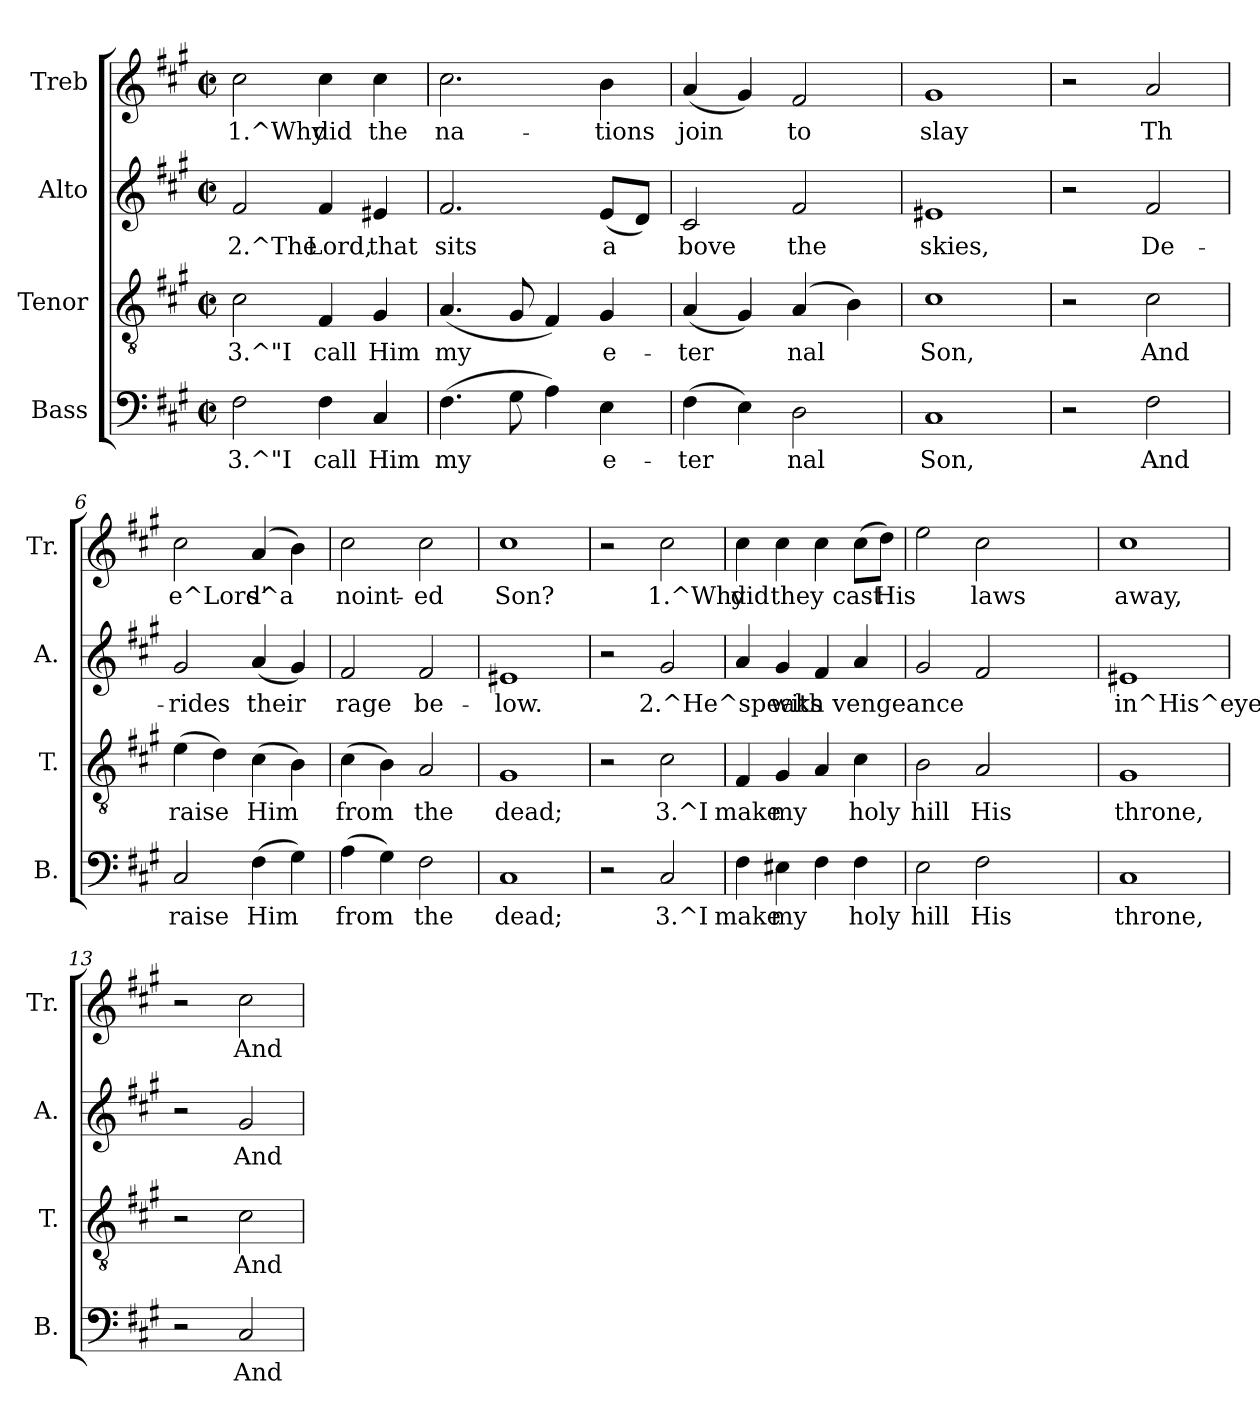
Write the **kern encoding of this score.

**kern	**text	**kern	**text	**kern	**text	**kern	**text
*part4	*part4	*part3	*part3	*part2	*part2	*part1	*part1
*staff4	*staff4	*staff3	*staff3	*staff2	*staff2	*staff1	*staff1
*I"Bass	*	*I"Tenor	*	*I"Alto	*	*I"Treb	*
*I'B.	*	*I'T.	*	*I'A.	*	*I'Tr.	*
!!LO:PB:g=z
*stria5	*	*stria5	*	*stria5	*	*stria5	*
*clefF4	*	*clefGv2	*	*clefG2	*	*clefG2	*
*k[f#c#g#]	*	*k[f#c#g#]	*	*k[f#c#g#]	*	*k[f#c#g#]	*
*A:	*	*A:	*	*A:	*	*A:	*
*M2/2	*	*M2/2	*	*M2/2	*	*M2/2	*
*met(c|)	*	*met(c|)	*	*met(c|)	*	*met(c|)	*
=1	=1	=1	=1	=1	=1	=1	=1
!	!LO:LY:a:rj	!	!LO:LY:b:rj	!	!LO:LY:b:rj	!	!LO:LY:b:rj
2F#\	3.^"I	2c#\	3.^"I	2f#/	2.^The	2cc#\	1.^Why
!	!LO:LY:a:rj	!	!LO:LY:b:rj	!	!LO:LY:b:rj	!	!LO:LY:b:rj
4F#\	call	4F#/	call	4f#/	Lord,	4cc#\	did
!	!LO:LY:a:rj	!	!LO:LY:b:rj	!	!LO:LY:b:rj	!	!LO:LY:b:rj
4C#/	Him	4G#/	Him	4e#X/	that	4cc#\	the
=2	=2	=2	=2	=2	=2	=2	=2
!	!LO:LY:a:rj	!	!LO:LY:b:rj	!	!LO:LY:b:rj	!	!LO:LY:b:rj
(>4.F#\	my	(<4.A/	my	2.f#/	sits	2.cc#\	na-
!	!LO:LY:a:rj	!	!LO:LY:b:rj	!	!	!	!
8G#\	.	8G#/	.	.	.	.	.
!	!LO:LY:a:rj	!	!LO:LY:b:rj	!	!	!	!
4A\)	.	4F#/)	.	.	.	.	.
!	!LO:LY:a:rj	!	!LO:LY:b:rj	!	!LO:LY:b:rj	!	!LO:LY:b:rj
4E\	e-	4G#/	e-	(<8e/L	a-	4b\	-tions
!	!	!	!	!	!LO:LY:b:rj	!	!
.	.	.	.	8d/J)	--	.	.
=3	=3	=3	=3	=3	=3	=3	=3
!	!LO:LY:a:rj	!	!LO:LY:b:rj	!	!LO:LY:b:rj	!	!LO:LY:b:rj
(>4F#\	-ter-	(<4A/	-ter-	2c#/	-bove	(<4a/	join
!	!LO:LY:a:rj	!	!LO:LY:b:rj	!	!	!	!LO:LY:b:rj
4E\)	--	4G#/)	--	.	.	4g#/)	.
!	!LO:LY:a:rj	!	!LO:LY:b:rj	!	!LO:LY:b:rj	!	!LO:LY:b:rj
2D\	-nal	(>4A/	-nal	2f#/	the	2f#/	to
!	!	!	!LO:LY:b:rj	!	!	!	!
.	.	4B\)	.	.	.	.	.
=4	=4	=4	=4	=4	=4	=4	=4
!	!LO:LY:a:rj	!	!LO:LY:b:rj	!	!LO:LY:b:rj	!	!LO:LY:b:rj
1C#	Son,	1c#	Son,	1e#X	skies,	1g#	slay
=5	=5	=5	=5	=5	=5	=5	=5
2r	.	2r	.	2r	.	2r	.
!	!LO:LY:a:rj	!	!LO:LY:b:rj	!	!LO:LY:b:rj	!	!LO:LY:b:rj
2F#\	And	2c#\	And	2f#/	De-	2a/	Th
=6	=6	=6	=6	=6	=6	=6	=6
!	!LO:LY:a:rj	!	!LO:LY:b:rj	!	!LO:LY:b:rj	!	!LO:LY:b:rj
2C#/	raise	(>4e\	raise	2g#/	-rides	2cc#\	e^Lord'
!	!	!	!LO:LY:b:rj	!	!	!	!
.	.	4d\)	.	.	.	.	.
!	!LO:LY:a:rj	!	!LO:LY:b:rj	!	!LO:LY:b:rj	!	!LO:LY:b:rj
(>4F#\	Him	(>4c#\	Him	(<4a/	their	(>4a/	s^a-
!	!LO:LY:a:rj	!	!LO:LY:b:rj	!	!LO:LY:b:rj	!	!LO:LY:b:rj
4G#\)	.	4B\)	.	4g#/)	.	4b\)	--
=7	=7	=7	=7	=7	=7	=7	=7
!	!LO:LY:a:rj	!	!LO:LY:b:rj	!	!LO:LY:b:rj	!	!LO:LY:b:rj
(>4A\	from	(>4c#\	from	2f#/	rage	2cc#\	-noint-
!	!LO:LY:a:rj	!	!LO:LY:b:rj	!	!	!	!
4G#\)	.	4B\)	.	.	.	.	.
!	!LO:LY:a:rj	!	!LO:LY:b:rj	!	!LO:LY:b:rj	!	!LO:LY:b:rj
2F#\	the	2A/	the	2f#/	be-	2cc#\	-ed
=8	=8	=8	=8	=8	=8	=8	=8
!	!LO:LY:a:rj	!	!LO:LY:b:rj	!	!LO:LY:b:rj	!	!LO:LY:b:rj
1C#	dead;	1G#	dead;	1e#X	-low.	1cc#	Son?
!!LO:LB:g=z
=9	=9	=9	=9	=9	=9	=9	=9
2r	.	2r	.	2r	.	2r	.
!	!LO:LY:a:rj	!	!LO:LY:b:rj	!	!LO:LY:b:rj	!	!LO:LY:b:rj
2C#/	3.^I	2c#\	3.^I	2g#/	2.^He^speaks	2cc#\	1.^Why
=10	=10	=10	=10	=10	=10	=10	=10
!	!LO:LY:a:rj	!	!LO:LY:b:rj	!	!LO:LY:b:rj	!	!LO:LY:b:rj
4F#\	make	4F#/	make	4a/	.	4cc#\	did
!	!LO:LY:a:rj	!	!LO:LY:b:rj	!	!LO:LY:b:rj	!	!LO:LY:b:rj
4E#X\	my	4G#/	my	4g#/	with	4cc#\	they
!	!LO:LY:a:rj	!	!LO:LY:b:rj	!	!LO:LY:b:rj	!	!LO:LY:b:rj
4F#\	.	4A/	.	4f#/	.	4cc#\	.
!	!LO:LY:a:rj	!	!LO:LY:b:rj	!	!LO:LY:b:rj	!	!LO:LY:b:rj
4F#\	holy	4c#\	holy	4a/	vengeance	(>8cc#\L	cast
!	!	!	!	!	!	!	!LO:LY:b:rj
.	.	.	.	.	.	8dd\J)	His
=11	=11	=11	=11	=11	=11	=11	=11
!	!LO:LY:a:rj	!	!LO:LY:b:rj	!	!LO:LY:b:rj	!	!LO:LY:b:rj
2E\	hill	2B\	hill	2g#/	.	2ee\	.
!	!LO:LY:a:rj	!	!LO:LY:b:rj	!	!LO:LY:b:rj	!	!LO:LY:b:rj
2F#\	His	2A/	His	2f#/	.	2cc#\	laws
=12	=12	=12	=12	=12	=12	=12	=12
!	!LO:LY:a:rj	!	!LO:LY:b:rj	!	!LO:LY:b:rj	!	!LO:LY:b:rj
1C#	throne,	1G#	throne,	1e#X	in^His^eyes,	1cc#	away,
=13	=13	=13	=13	=13	=13	=13	=13
2r	.	2r	.	2r	.	2r	.
!	!LO:LY:a:rj	!	!LO:LY:b:rj	!	!LO:LY:b:rj	!	!LO:LY:b:rj
2C#/	And	2c#\	And	2g#/	And	2cc#\	And
=	=	=	=	=	=	=	=
*-	*-	*-	*-	*-	*-	*-	*-
